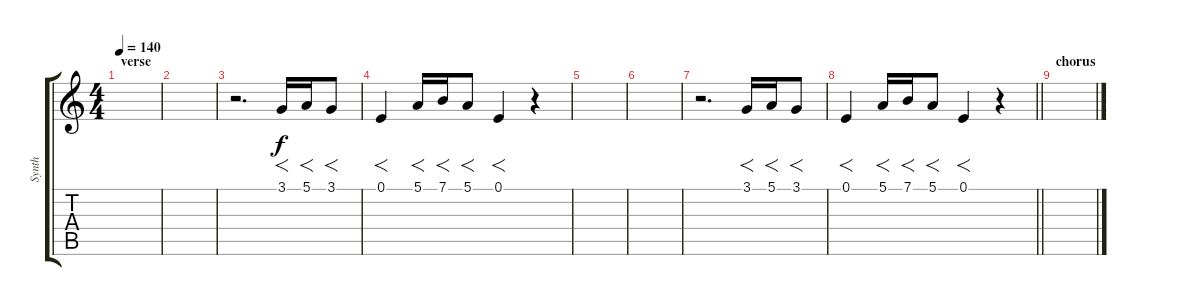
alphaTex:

\track ("Synth" "Synth") {instrument lead3calliope}
\staff {score tabs}
\tuning (E4 B3 G3 D3 A2 E2) {hide}
\ts (4 4)
\section ("" "verse")
\tempo 140
\clef g2
\ks c
|
|
r.2{d} 3.1.16{f} 5.1.16{f} 3.1.8{f} |
0.1.4{f} 5.1.16{f} 7.1.16{f} 5.1.8{f} 0.1.4{f} r.4 |
|
|
r.2{d} 3.1.16{f} 5.1.16{f} 3.1.8{f} |
\barLineRight lightlight
0.1.4{f} 5.1.16{f} 7.1.16{f} 5.1.8{f} 0.1.4{f} r.4 |
\section ("" "chorus")
